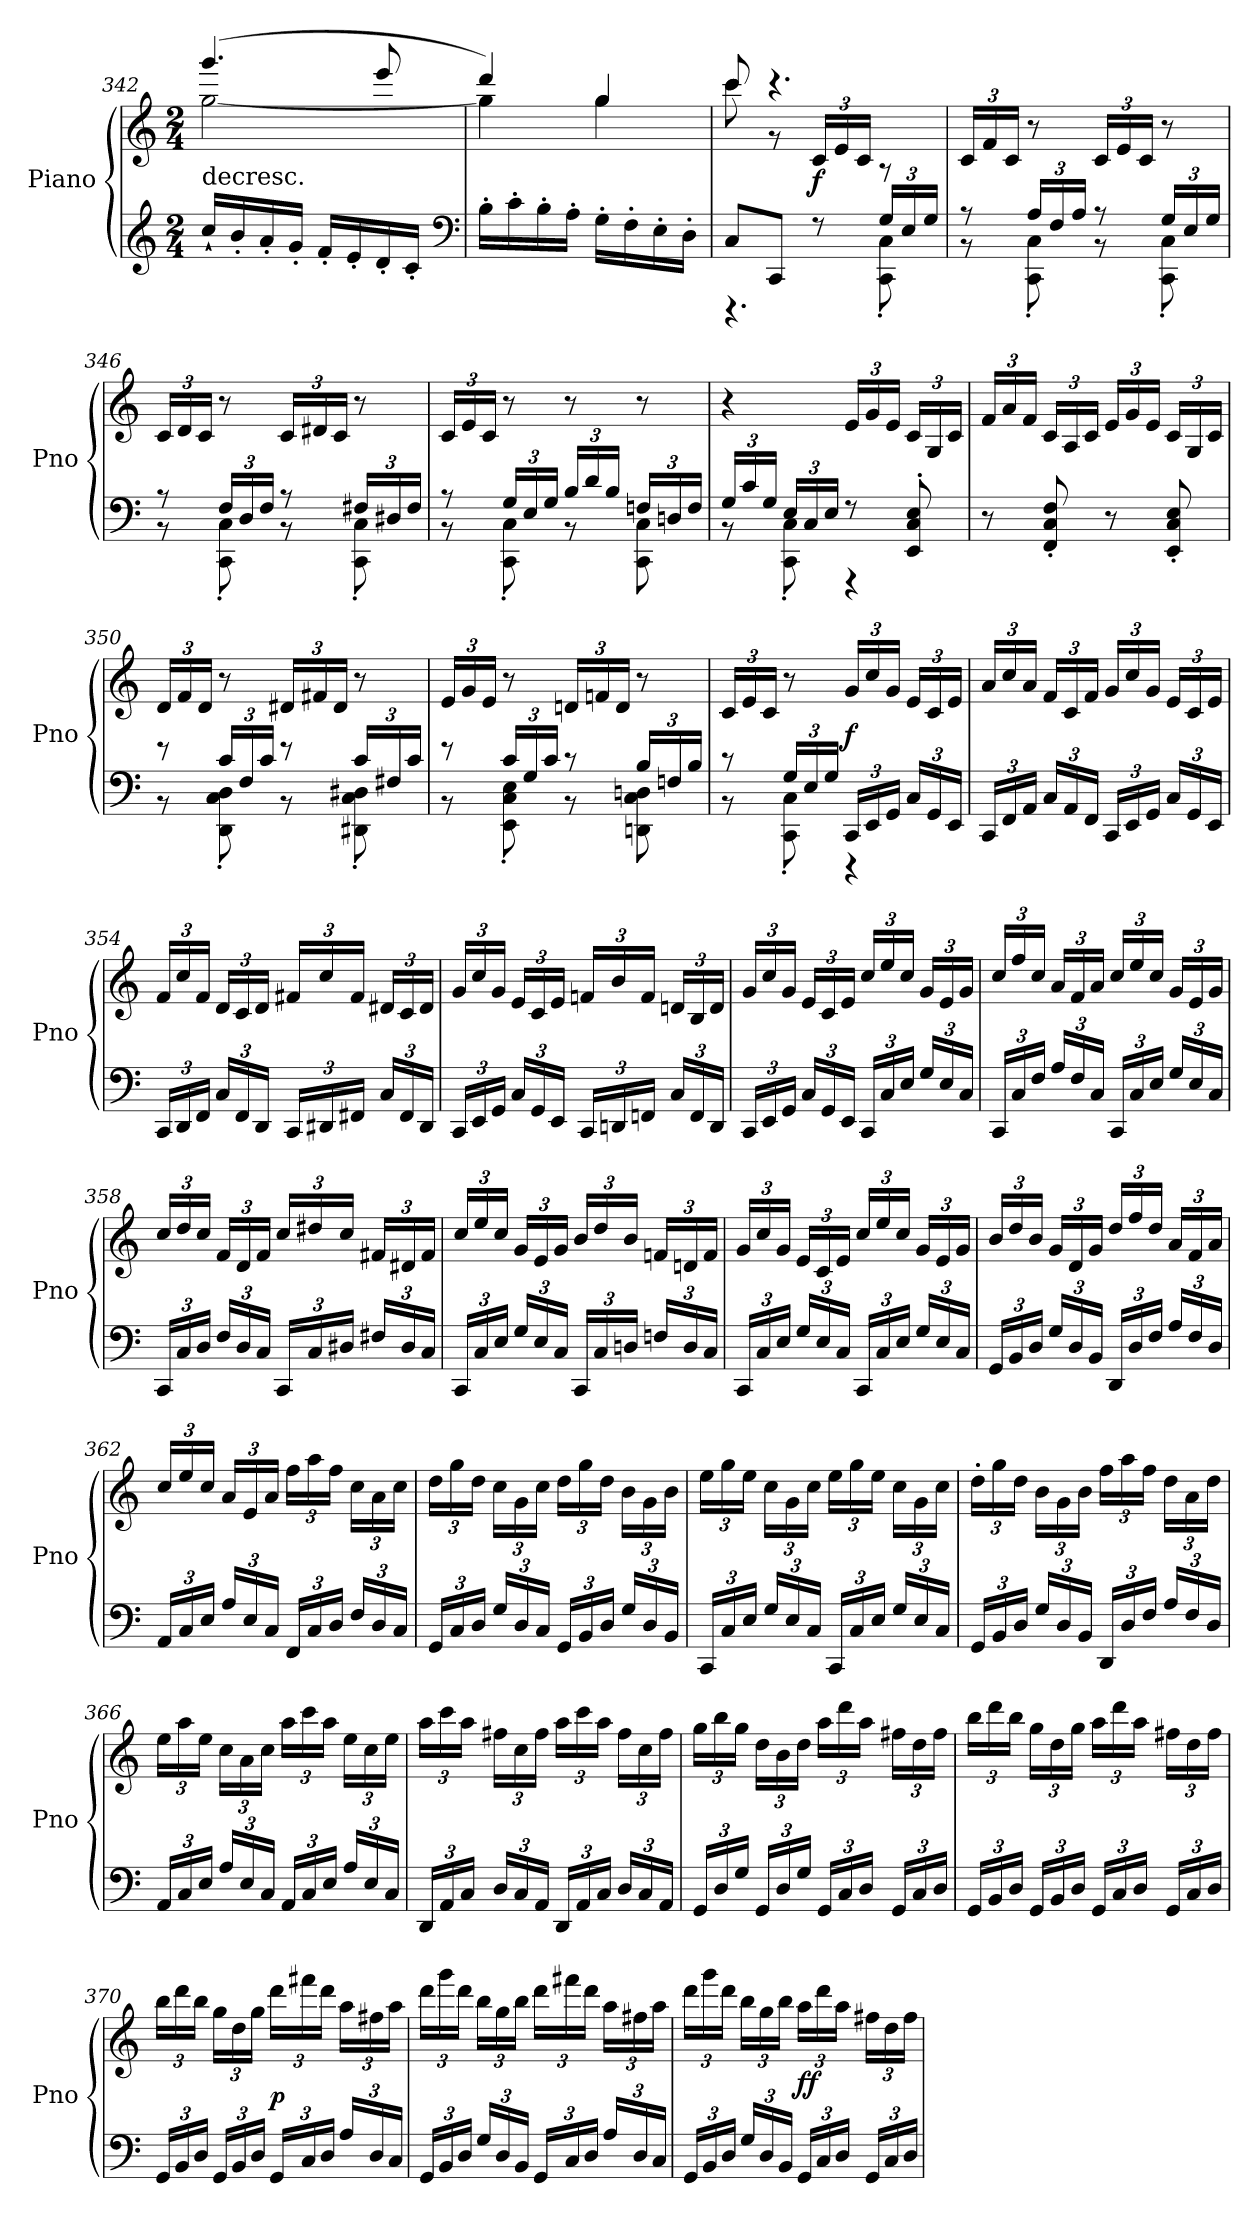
**kern	**kern	**dynam
*part1	*part1	*part1
*staff2	*staff1	*staff1/2
*I"Piano	*	*
*I'Pno	*	*
*clefG2	*clefG2	*
*k[]	*k[]	*
*C:	*C:	*
*M2/4	*M2/4	*
=342	=342	=342
*	*^	*
!	!LO:TX:c:t=decresc.	!	!
16cc`/LL	(4.ggg/	[2gg\	.
16b'/	.	.	.
16a'/	.	.	.
16g'/JJ	.	.	.
16f'/LL	.	.	.
16e'/	.	.	.
16d'/	8eee/	.	.
16c'/JJ	.	.	.
*clefF4	*	*	*
=343	=343	=343	=343
16B'\LL	4ddd/)	4gg\]	.
16c'\	.	.	.
16B'\	.	.	.
16A'\JJ	.	.	.
16G'\LL	4gg/	4gg\	.
16F'\	.	.	.
16E'\	.	.	.
16D'\JJ	.	.	.
=344	=344	=344	=344
*^	*	*	*
8C/L	4.r	8ccc/	8ccc\	.
8CC/J	.	4.r	8r	.
8r	.	.	24c/LL	f
.	.	.	24e/	.
.	.	.	24c/JJ	.
24G/LL	8CC'\ 8C'\	.	8r	.
24E/	.	.	.	.
24G/JJ	.	.	.	.
*	*	*v	*v	*
=345	=345	=345	=345
8r	8r	24c/LL	.
.	.	24f/	.
.	.	24c/JJ	.
24A/LL	8CC'\ 8C'\	8r	.
24F/	.	.	.
24A/JJ	.	.	.
8r	8r	24c/LL	.
.	.	24e/	.
.	.	24c/JJ	.
24G/LL	8CC'\ 8C'\	8r	.
24E/	.	.	.
24G/JJ	.	.	.
=346	=346	=346	=346
8r	8r	24c/LL	.
.	.	24d/	.
.	.	24c/JJ	.
24F/LL	8CC'\ 8C'\	8r	.
24D/	.	.	.
24F/JJ	.	.	.
8r	8r	24c/LL	.
.	.	24d#X/	.
.	.	24c/JJ	.
24F#X/LL	8CC'\ 8C'\	8r	.
24D#X/	.	.	.
24F#/JJ	.	.	.
=347	=347	=347	=347
8r	8r	24c/LL	.
.	.	24e/	.
.	.	24c/JJ	.
24G/LL	8CC'\ 8C'\	8r	.
24E/	.	.	.
24G/JJ	.	.	.
24B/LL	8r	8r	.
24d/	.	.	.
24B/JJ	.	.	.
24Fn/LL	8CC\ 8C\	8r	.
24Dn/	.	.	.
24F/JJ	.	.	.
=348	=348	=348	=348
24G/LL	8r	4r	.
24c/	.	.	.
24G/JJ	.	.	.
24E/LL	8CC'\ 8C'\	.	.
24C/	.	.	.
24E/JJ	.	.	.
8r	4r	24e/LL	.
.	.	24g/	.
.	.	24e/JJ	.
8EE'/ 8C'/ 8E'/	.	24c/LL	.
.	.	24G/	.
.	.	24c/JJ	.
*v	*v	*	*
=349	=349	=349
8r	24f/LL	.
.	24a/	.
.	24f/JJ	.
8FF'/ 8C'/ 8F'/	24c/LL	.
.	24A/	.
.	24c/JJ	.
8r	24e/LL	.
.	24g/	.
.	24e/JJ	.
8EE'/ 8C'/ 8E'/	24c/LL	.
.	24G/	.
.	24c/JJ	.
=350	=350	=350
*^	*	*
8r	8r	24d/LL	.
.	.	24f/	.
.	.	24d/JJ	.
24c/LL	8DD'\ 8C'\ 8D'\	8r	.
24F/	.	.	.
24c/JJ	.	.	.
8r	8r	24d#X/LL	.
.	.	24f#X/	.
.	.	24d#/JJ	.
24c/LL	8DD#X'\ 8C'\ 8D#X'\	8r	.
24F#X/	.	.	.
24c/JJ	.	.	.
=351	=351	=351	=351
8r	8r	24e/LL	.
.	.	24g/	.
.	.	24e/JJ	.
24c/LL	8EE'\ 8C'\ 8E'\	8r	.
24G/	.	.	.
24c/JJ	.	.	.
8r	8r	24dn/LL	.
.	.	24fn/	.
.	.	24d/JJ	.
24B/LL	8DDn\ 8C\ 8Dn\	8r	.
24Fn/	.	.	.
24B/JJ	.	.	.
=352	=352	=352	=352
8r	8r	24c/LL	.
.	.	24e/	.
.	.	24c/JJ	.
24G/LL	8CC'\ 8C'\	8r	.
24E/	.	.	.
24G/JJ	.	.	.
24CC/LL	4r	24g/LL	f
24EE/	.	24cc/	.
24GG/JJ	.	24g/JJ	.
24C/LL	.	24e/LL	.
24GG/	.	24c/	.
24EE/JJ	.	24e/JJ	.
*v	*v	*	*
=353	=353	=353
24CC/LL	24a/LL	.
24FF/	24cc/	.
24AA/JJ	24a/JJ	.
24C/LL	24f/LL	.
24AA/	24c/	.
24FF/JJ	24f/JJ	.
24CC/LL	24g/LL	.
24EE/	24cc/	.
24GG/JJ	24g/JJ	.
24C/LL	24e/LL	.
24GG/	24c/	.
24EE/JJ	24e/JJ	.
=354	=354	=354
24CC/LL	24f/LL	.
24DD/	24cc/	.
24FF/JJ	24f/JJ	.
24C/LL	24d/LL	.
24FF/	24c/	.
24DD/JJ	24d/JJ	.
24CC/LL	24f#X/LL	.
24DD#X/	24cc/	.
24FF#X/JJ	24f#/JJ	.
24C/LL	24d#X/LL	.
24FF#/	24c/	.
24DD#/JJ	24d#/JJ	.
=355	=355	=355
24CC/LL	24g/LL	.
24EE/	24cc/	.
24GG/JJ	24g/JJ	.
24C/LL	24e/LL	.
24GG/	24c/	.
24EE/JJ	24e/JJ	.
24CC/LL	24fn/LL	.
24DDn/	24b/	.
24FFn/JJ	24f/JJ	.
24C/LL	24dn/LL	.
24FF/	24B/	.
24DD/JJ	24d/JJ	.
=356	=356	=356
24CC/LL	24g/LL	.
24EE/	24cc/	.
24GG/JJ	24g/JJ	.
24C/LL	24e/LL	.
24GG/	24c/	.
24EE/JJ	24e/JJ	.
24CC/LL	24cc/LL	.
24C/	24ee/	.
24E/JJ	24cc/JJ	.
24G/LL	24g/LL	.
24E/	24e/	.
24C/JJ	24g/JJ	.
=357	=357	=357
24CC/LL	24cc/LL	.
24C/	24ff/	.
24F/JJ	24cc/JJ	.
24A/LL	24a/LL	.
24F/	24f/	.
24C/JJ	24a/JJ	.
24CC/LL	24cc/LL	.
24C/	24ee/	.
24E/JJ	24cc/JJ	.
24G/LL	24g/LL	.
24E/	24e/	.
24C/JJ	24g/JJ	.
=358	=358	=358
24CC/LL	24cc/LL	.
24C/	24dd/	.
24D/JJ	24cc/JJ	.
24F/LL	24f/LL	.
24D/	24d/	.
24C/JJ	24f/JJ	.
24CC/LL	24cc/LL	.
24C/	24dd#X/	.
24D#X/JJ	24cc/JJ	.
24F#X/LL	24f#X/LL	.
24D#/	24d#X/	.
24C/JJ	24f#/JJ	.
=359	=359	=359
24CC/LL	24cc/LL	.
24C/	24ee/	.
24E/JJ	24cc/JJ	.
24G/LL	24g/LL	.
24E/	24e/	.
24C/JJ	24g/JJ	.
24CC/LL	24b/LL	.
24C/	24dd/	.
24Dn/JJ	24b/JJ	.
24Fn/LL	24fn/LL	.
24D/	24dn/	.
24C/JJ	24f/JJ	.
=360	=360	=360
24CC/LL	24g/LL	.
24C/	24cc/	.
24E/JJ	24g/JJ	.
24G/LL	24e/LL	.
24E/	24c/	.
24C/JJ	24e/JJ	.
24CC/LL	24cc/LL	.
24C/	24ee/	.
24E/JJ	24cc/JJ	.
24G/LL	24g/LL	.
24E/	24e/	.
24C/JJ	24g/JJ	.
=361	=361	=361
24GG/LL	24b/LL	.
24BB/	24dd/	.
24D/JJ	24b/JJ	.
24G/LL	24g/LL	.
24D/	24d/	.
24BB/JJ	24g/JJ	.
24DD/LL	24dd/LL	.
24D/	24ff/	.
24F/JJ	24dd/JJ	.
24A/LL	24a/LL	.
24F/	24f/	.
24D/JJ	24a/JJ	.
=362	=362	=362
24AA/LL	24cc/LL	.
24C/	24ee/	.
24E/JJ	24cc/JJ	.
24A/LL	24a/LL	.
24E/	24e/	.
24C/JJ	24a/JJ	.
24FF/LL	24ff\LL	.
24C/	24aa\	.
24D/JJ	24ff\JJ	.
24F/LL	24cc\LL	.
24D/	24a\	.
24C/JJ	24cc\JJ	.
=363	=363	=363
24GG/LL	24dd\LL	.
24C/	24gg\	.
24D/JJ	24dd\JJ	.
24G/LL	24cc\LL	.
24D/	24g\	.
24C/JJ	24cc\JJ	.
24GG/LL	24dd\LL	.
24BB/	24gg\	.
24D/JJ	24dd\JJ	.
24G/LL	24b\LL	.
24D/	24g\	.
24BB/JJ	24b\JJ	.
=364	=364	=364
24CC/LL	24ee\LL	.
24C/	24gg\	.
24E/JJ	24ee\JJ	.
24G/LL	24cc\LL	.
24E/	24g\	.
24C/JJ	24cc\JJ	.
24CC/LL	24ee\LL	.
24C/	24gg\	.
24E/JJ	24ee\JJ	.
24G/LL	24cc\LL	.
24E/	24g\	.
24C/JJ	24cc\JJ	.
=365	=365	=365
24GG/LL	24dd'\LL	.
24BB/	24gg\	.
24D/JJ	24dd\JJ	.
24G/LL	24b\LL	.
24D/	24g\	.
24BB/JJ	24b\JJ	.
24DD/LL	24ff\LL	.
24D/	24aa\	.
24F/JJ	24ff\JJ	.
24A/LL	24dd\LL	.
24F/	24a\	.
24D/JJ	24dd\JJ	.
=366	=366	=366
24AA/LL	24ee\LL	.
24C/	24aa\	.
24E/JJ	24ee\JJ	.
24A/LL	24cc\LL	.
24E/	24a\	.
24C/JJ	24cc\JJ	.
24AA/LL	24aa\LL	.
24C/	24ccc\	.
24E/JJ	24aa\JJ	.
24A/LL	24ee\LL	.
24E/	24cc\	.
24C/JJ	24ee\JJ	.
=367	=367	=367
24DD/LL	24aa\LL	.
24AA/	24ccc\	.
24C/JJ	24aa\JJ	.
24D/LL	24ff#X\LL	.
24C/	24cc\	.
24AA/JJ	24ff#\JJ	.
24DD/LL	24aa\LL	.
24AA/	24ccc\	.
24C/JJ	24aa\JJ	.
24D/LL	24ff#\LL	.
24C/	24cc\	.
24AA/JJ	24ff#\JJ	.
=368	=368	=368
24GG/LL	24gg\LL	.
24D/	24bb\	.
24G/JJ	24gg\JJ	.
24GG/LL	24dd\LL	.
24D/	24b\	.
24G/JJ	24dd\JJ	.
24GG/LL	24aa\LL	.
24C/	24ddd\	.
24D/JJ	24aa\JJ	.
24GG/LL	24ff#X\LL	.
24C/	24dd\	.
24D/JJ	24ff#\JJ	.
=369	=369	=369
24GG/LL	24bb\LL	.
24BB/	24ddd\	.
24D/JJ	24bb\JJ	.
24GG/LL	24gg\LL	.
24BB/	24dd\	.
24D/JJ	24gg\JJ	.
24GG/LL	24aa\LL	.
24C/	24ddd\	.
24D/JJ	24aa\JJ	.
24GG/LL	24ff#X\LL	.
24C/	24dd\	.
24D/JJ	24ff#\JJ	.
=370	=370	=370
24GG/LL	24bb\LL	.
24BB/	24ddd\	.
24D/JJ	24bb\JJ	.
24GG/LL	24gg\LL	.
24BB/	24dd\	.
24D/JJ	24gg\JJ	.
24GG/LL	24ddd\LL	p
24C/	24fff#X\	.
24D/JJ	24ddd\JJ	.
24A/LL	24aa\LL	.
24D/	24ff#X\	.
24C/JJ	24aa\JJ	.
=371	=371	=371
24GG/LL	24ddd\LL	.
24BB/	24ggg\	.
24D/JJ	24ddd\JJ	.
24G/LL	24bb\LL	.
24D/	24gg\	.
24BB/JJ	24bb\JJ	.
24GG/LL	24ddd\LL	.
24C/	24fff#X\	.
24D/JJ	24ddd\JJ	.
24A/LL	24aa\LL	.
24D/	24ff#X\	.
24C/JJ	24aa\JJ	.
=372	=372	=372
24GG/LL	24ddd\LL	.
24BB/	24ggg\	.
24D/JJ	24ddd\JJ	.
24G/LL	24bb\LL	.
24D/	24gg\	.
24BB/JJ	24bb\JJ	.
24GG/LL	24aa\LL	ff
24C/	24ddd\	.
24D/JJ	24aa\JJ	.
24GG/LL	24ff#X\LL	.
24C/	24dd\	.
24D/JJ	24ff#\JJ	.
=	=	=
*-	*-	*-
